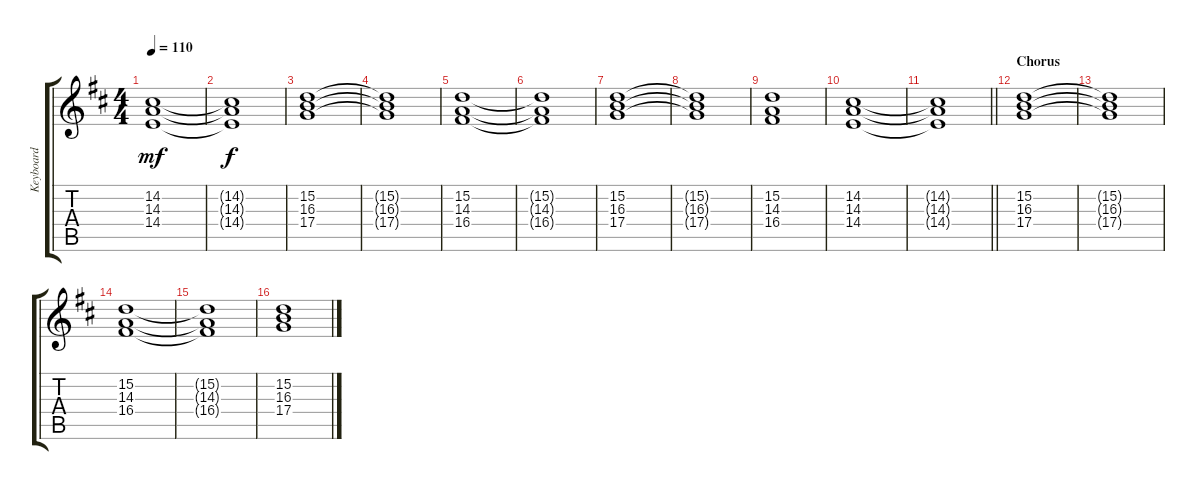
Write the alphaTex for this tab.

\track ("Keyboard" "Keyboard") {instrument stringensemble1}
\staff {score tabs}
\tuning (E4 B3 G3 D3 A2 E2) {hide}
\ts (4 4)
\tempo 110
\clef g2
\ks d
(14.2 14.3 14.4).1{dy mf} |
(14.2{t} 14.3{t} 14.4{t}).1{dy f} |
(15.2 16.3 17.4).1 |
(15.2{t} 16.3{t} 17.4{t}).1 |
(15.2 14.3 16.4).1 |
(15.2{t} 14.3{t} 16.4{t}).1 |
(15.2 16.3 17.4).1 |
(15.2{t} 16.3{t} 17.4{t}).1 |
(15.2 14.3 16.4).1 |
(14.2 14.3 14.4).1 |
\barLineRight lightlight
(14.2{t} 14.3{t} 14.4{t}).1 |
\section ("" "Chorus")
(15.2 16.3 17.4).1 |
(15.2{t} 16.3{t} 17.4{t}).1 |
(15.2 14.3 16.4).1 |
(15.2{t} 14.3{t} 16.4{t}).1 |
(15.2 16.3 17.4).1
